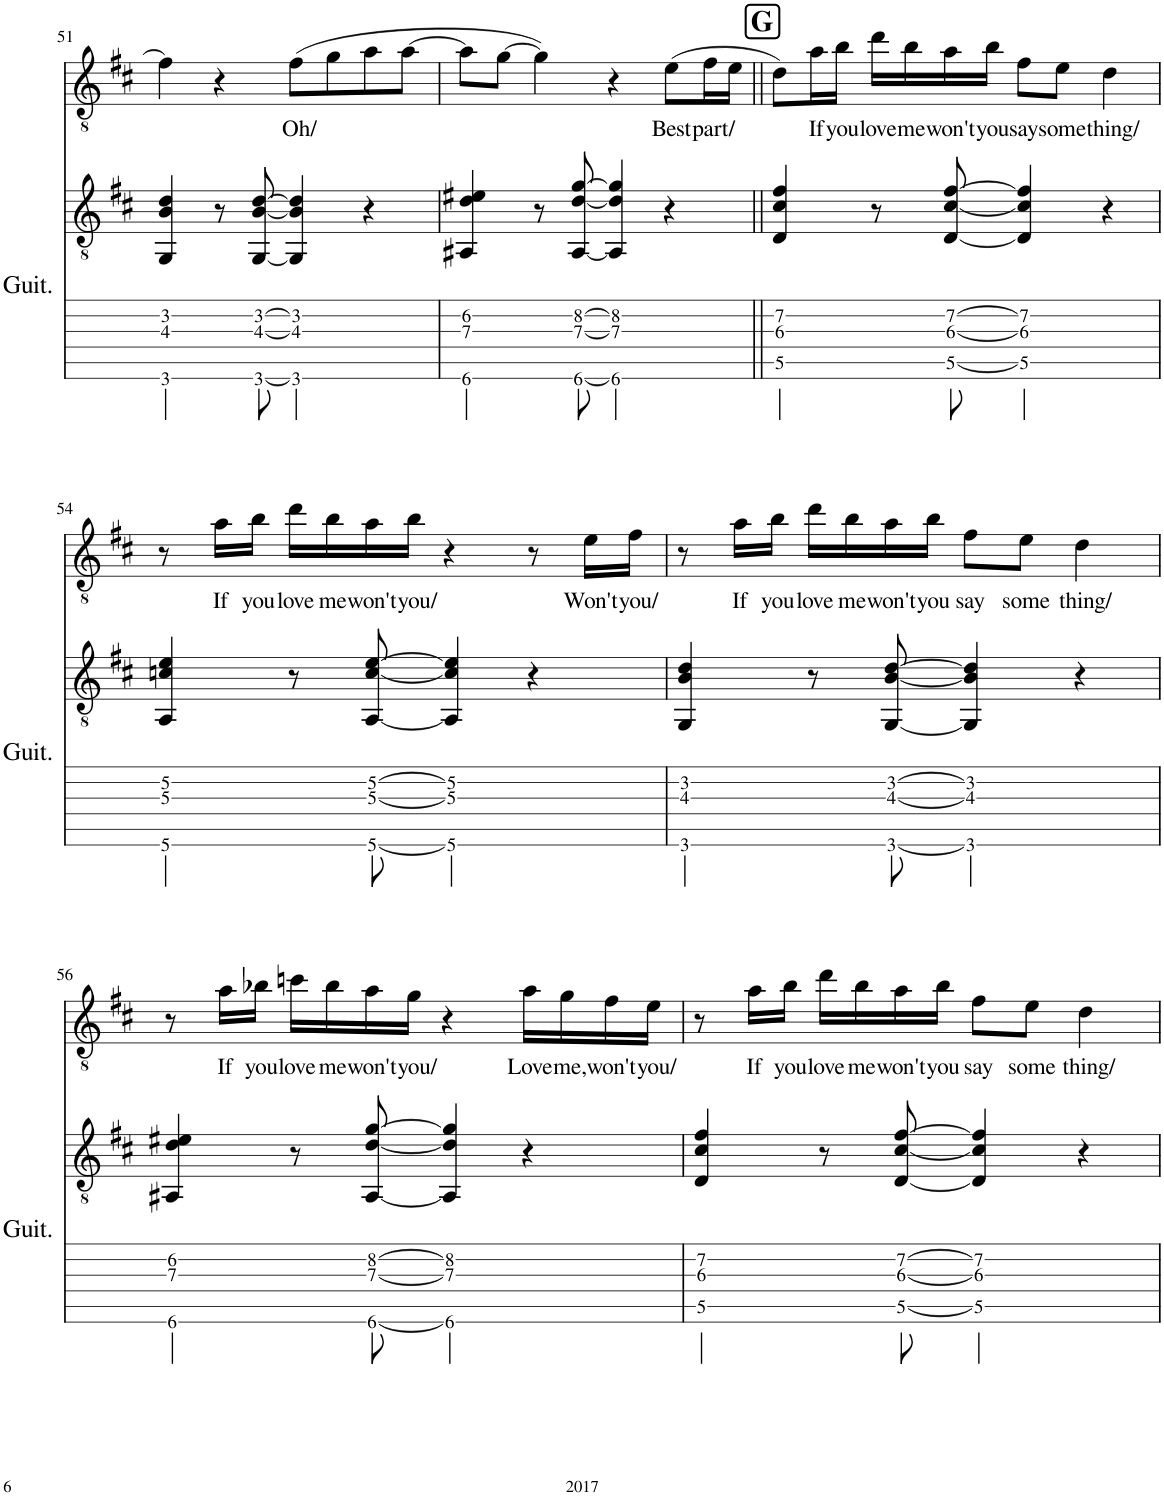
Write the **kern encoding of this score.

**kern	**kern	**kern	**text
*part2	*part2	*part1	*part1
*staff3	*staff2	*staff1	*staff1
*I"Acoustic Guitar	*	*I"Voice	*
*I'Guit.	*	*I'V	*
!!LO:PB:g=z
*	*clefGv2	*clefGv2	*
*k[f#c#]	*k[f#c#]	*k[f#c#]	*
*M4/4	*M4/4	*M4/4	*
=51	=51	=51	=51
4GG\ 4B\ 4d\	4GG/ 4B/ 4d/	4f#\]	.
8r	8r	4r	.
[8GG\ [8B\ [8d\	[8GG/ [8B/ [8d/	.	.
!	!	!	!LO:LY:b
4GG\] 4B\] 4d\]	4GG/] 4B/] 4d/]	(8f#\L	Oh/
.	.	8g\	.
4r	4r	8a\	.
.	.	[8a\J	.
=52	=52	=52	=52
4AA#X\ 4d\ 4e#X\	4AA#X/ 4d/ 4e#X/	8a\L]	.
.	.	[8g\J	.
8r	8r	4g\])	.
[8AA#\ [8d\ [8g\	[8AA#/ [8d/ [8g/	.	.
4AA#\] 4d\] 4g\]	4AA#/] 4d/] 4g/]	4r	.
!	!	!	!LO:LY:b
4r	4r	(8e\L	Best
!	!	!	!LO:LY:b
.	.	16f#\L	part/
.	.	16e\JJ	.
!!LO:REH:place=s1:a:B:cj:fs=14:t=G
=53||	=53||	=53||	=53||
4D\ 4c#\ 4f#\	4D/ 4c#/ 4f#/	8d\L)	.
!	!	!	!LO:LY:b
.	.	16a\L	If
!	!	!	!LO:LY:b
.	.	16b\JJ	you
!	!	!	!LO:LY:b
8r	8r	16dd\LL	love
!	!	!	!LO:LY:b
.	.	16b\	me
!	!	!	!LO:LY:b
[8D\ [8c#\ [8f#\	[8D/ [8c#/ [8f#/	16a\	won't
!	!	!	!LO:LY:b
.	.	16b\JJ	you
!	!	!	!LO:LY:b
4D\] 4c#\] 4f#\]	4D/] 4c#/] 4f#/]	8f#\L	say
!	!	!	!LO:LY:b
.	.	8e\J	some
!	!	!	!LO:LY:b
4r	4r	4d\	thing/
!!LO:LB:g=z
=54	=54	=54	=54
4AA\ 4cn\ 4e\	4AA/ 4cn/ 4e/	8r	.
!	!	!	!LO:LY:b
.	.	16a\LL	If
!	!	!	!LO:LY:b
.	.	16b\JJ	you
!	!	!	!LO:LY:b
8r	8r	16dd\LL	love
!	!	!	!LO:LY:b
.	.	16b\	me
!	!	!	!LO:LY:b
[8AA\ [8c\ [8e\	[8AA/ [8c/ [8e/	16a\	won't
!	!	!	!LO:LY:b
.	.	16b\JJ	you/
4AA\] 4c\] 4e\]	4AA/] 4c/] 4e/]	4r	.
4r	4r	8r	.
!	!	!	!LO:LY:b
.	.	16e\LL	Won't
!	!	!	!LO:LY:b
.	.	16f#\JJ	you/
=55	=55	=55	=55
4GG\ 4B\ 4d\	4GG/ 4B/ 4d/	8r	.
!	!	!	!LO:LY:b
.	.	16a\LL	If
!	!	!	!LO:LY:b
.	.	16b\JJ	you
!	!	!	!LO:LY:b
8r	8r	16dd\LL	love
!	!	!	!LO:LY:b
.	.	16b\	me
!	!	!	!LO:LY:b
[8GG\ [8B\ [8d\	[8GG/ [8B/ [8d/	16a\	won't
!	!	!	!LO:LY:b
.	.	16b\JJ	you
!	!	!	!LO:LY:b
4GG\] 4B\] 4d\]	4GG/] 4B/] 4d/]	8f#\L	say
!	!	!	!LO:LY:b
.	.	8e\J	some
!	!	!	!LO:LY:b
4r	4r	4d\	thing/
!!LO:LB:g=z
=56	=56	=56	=56
4AA#X\ 4d\ 4e#X\	4AA#X/ 4d/ 4e#X/	8r	.
!	!	!	!LO:LY:b
.	.	16a\LL	If
!	!	!	!LO:LY:b
.	.	16b-X\JJ	you
!	!	!	!LO:LY:b
8r	8r	16ccn\LL	love
!	!	!	!LO:LY:b
.	.	16b-\	me
!	!	!	!LO:LY:b
[8AA#\ [8d\ [8g\	[8AA#/ [8d/ [8g/	16a\	won't
!	!	!	!LO:LY:b
.	.	16g\JJ	you/
4AA#\] 4d\] 4g\]	4AA#/] 4d/] 4g/]	4r	.
!	!	!	!LO:LY:b
4r	4r	16a\LL	Love
!	!	!	!LO:LY:b
.	.	16g\	me,
!	!	!	!LO:LY:b
.	.	16f#\	won't
!	!	!	!LO:LY:b
.	.	16e\JJ	you/
=57	=57	=57	=57
4D\ 4c#\ 4f#\	4D/ 4c#/ 4f#/	8r	.
!	!	!	!LO:LY:b
.	.	16a\LL	If
!	!	!	!LO:LY:b
.	.	16b\JJ	you
!	!	!	!LO:LY:b
8r	8r	16dd\LL	love
!	!	!	!LO:LY:b
.	.	16b\	me
!	!	!	!LO:LY:b
[8D\ [8c#\ [8f#\	[8D/ [8c#/ [8f#/	16a\	won't
!	!	!	!LO:LY:b
.	.	16b\JJ	you
!	!	!	!LO:LY:b
4D\] 4c#\] 4f#\]	4D/] 4c#/] 4f#/]	8f#\L	say
!	!	!	!LO:LY:b
.	.	8e\J	some
!	!	!	!LO:LY:b
4r	4r	4d\	thing/
=	=	=	=
*-	*-	*-	*-
